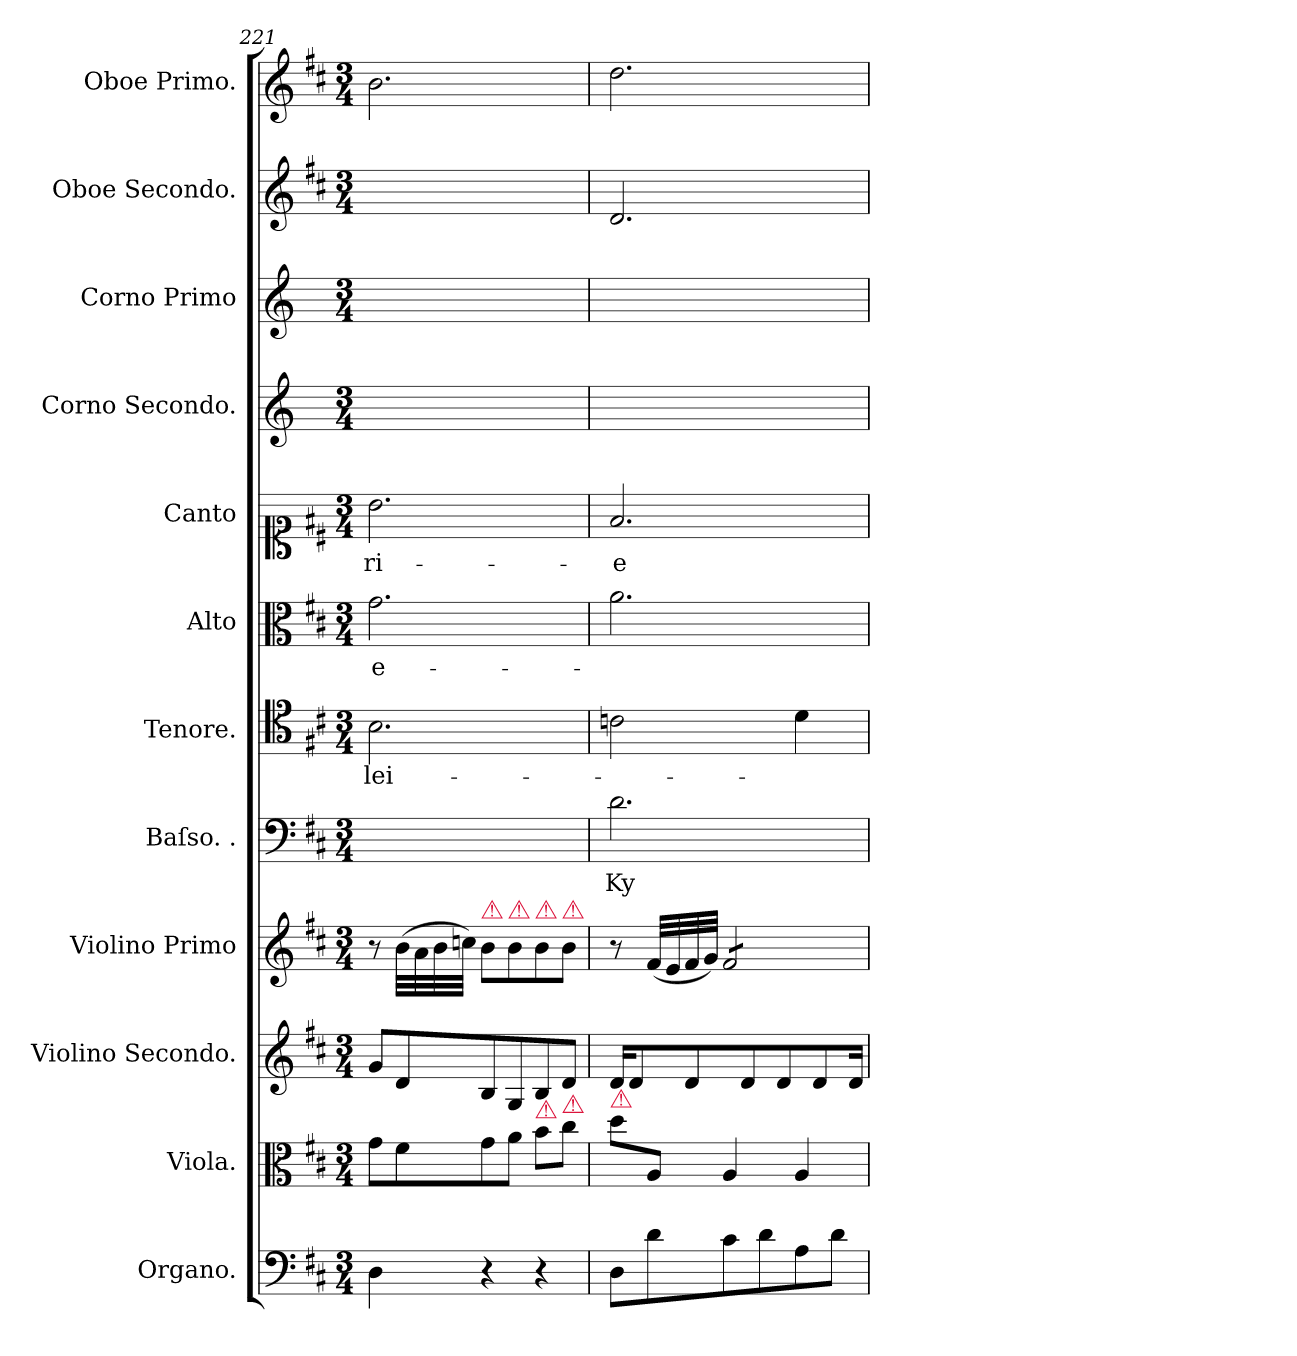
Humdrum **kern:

**kern	**kern	**kern	**kern	**kern	**text	**kern	**text	**kern	**text	**kern	**text	**kern	**kern	**kern	**kern
*part12	*part11	*part10	*part9	*part8	*part8	*part7	*part7	*part6	*part6	*part5	*part5	*part4	*part3	*part2	*part1
*staff12	*staff11	*staff10	*staff9	*staff8	*staff8	*staff7	*staff7	*staff6	*staff6	*staff5	*staff5	*staff4	*staff3	*staff2	*staff1
*I"Organo.	*I"Viola.	*I"Violino Secondo.	*I"Violino Primo	*I"Baſso. .	*	*I"Tenore.	*	*I"Alto	*	*I"Canto	*	*I"Corno Secondo.	*I"Corno Primo	*I"Oboe Secondo.	*I"Oboe Primo.
*I'org	*I'vla	*I'vl 2	*I'vl 1	*I'B	*	*I'T	*	*I'A	*	*	*	*I'cor 2	*I'cor 1	*I'ob 2	*I'ob 1
*clefF4	*clefC3	*clefG2	*clefG2	*clefF4	*	*clefC4	*	*clefC3	*	*clefC1	*	*clefG2	*clefG2	*clefG2	*clefG2
*	*	*	*	*	*	*	*	*	*	*	*	*ITrd6c10	*ITrd6c10	*	*
*k[f#c#]	*k[f#c#]	*k[f#c#]	*k[f#c#]	*k[f#c#]	*	*k[f#c#]	*	*k[f#c#]	*	*k[f#c#]	*	*k[f#c#]	*k[f#c#]	*k[f#c#]	*k[f#c#]
*M3/4	*M3/4	*M3/4	*M3/4	*M3/4	*	*M3/4	*	*M3/4	*	*M3/4	*	*M3/4	*M3/4	*M3/4	*M3/4
=221	=221	=221	=221	=221	=221	=221	=221	=221	=221	=221	=221	=221	=221	=221	=221
4D\	8g\L	8g/L	8r	2.ryy	.	2.B\	-lei-	2.g\	e-	2.b\	-ri-	2.ryy	2.ryy	2.ryy	2.b\
.	8f#\	8d/	(>32b\LLL	.	.	.	.	.	.	.	.	.	.	.	.
.	.	.	32a\	.	.	.	.	.	.	.	.	.	.	.	.
.	.	.	32b\	.	.	.	.	.	.	.	.	.	.	.	.
.	.	.	32ccn\JJJ)	.	.	.	.	.	.	.	.	.	.	.	.
!	!	!	!LO:TX:a:color=crimson:t=⚠	!	!	!	!	!	!	!	!	!	!	!	!
4r	8g\	8B/	8b\L	.	.	.	.	.	.	.	.	.	.	.	.
!	!	!	!LO:TX:a:color=crimson:t=⚠	!	!	!	!	!	!	!	!	!	!	!	!
.	8a\J	8G/	8b\	.	.	.	.	.	.	.	.	.	.	.	.
!	!	!	!LO:TX:a:color=crimson:t=⚠	!	!	!	!	!	!	!	!	!	!	!	!
!	!LO:TX:a:color=crimson:t=⚠	!	!	!	!	!	!	!	!	!	!	!	!	!	!
4r	8b\L	8B/	8b\	.	.	.	.	.	.	.	.	.	.	.	.
!	!	!	!LO:TX:a:color=crimson:t=⚠	!	!	!	!	!	!	!	!	!	!	!	!
!	!LO:TX:a:color=crimson:t=⚠	!	!	!	!	!	!	!	!	!	!	!	!	!	!
.	8cc#\J	8d/J	8b\J	.	.	.	.	.	.	.	.	.	.	.	.
=222	=222	=222	=222	=222	=222	=222	=222	=222	=222	=222	=222	=222	=222	=222	=222
!	!LO:TX:a:color=crimson:t=⚠	!	!	!	!	!	!	!	!	!	!	!	!	!	!
8D\L	8dd\L	16d/KL	8r	2.d\	Ky-	2cn\	.	2.a\	.	2.f#/	-e	2.ryy	2.ryy	2.d/	2.dd\
.	.	8d/	.	.	.	.	.	.	.	.	.	.	.	.	.
8d\	8A/J	.	(<32f#/LLL	.	.	.	.	.	.	.	.	.	.	.	.
.	.	.	32e/	.	.	.	.	.	.	.	.	.	.	.	.
.	.	8d/	32f#/	.	.	.	.	.	.	.	.	.	.	.	.
.	.	.	32g/JJJ)	.	.	.	.	.	.	.	.	.	.	.	.
*	*	*	*tremolo	*	*	*	*	*	*	*	*	*	*	*	*
8c#\	4A/	.	8f#/L	.	.	.	.	.	.	.	.	.	.	.	.
.	.	8d/	.	.	.	.	.	.	.	.	.	.	.	.	.
8d\	.	.	8f#/	.	.	.	.	.	.	.	.	.	.	.	.
.	.	8d/	.	.	.	.	.	.	.	.	.	.	.	.	.
8A\	4A/	.	8f#/	.	.	4d\	.	.	.	.	.	.	.	.	.
.	.	8d/	.	.	.	.	.	.	.	.	.	.	.	.	.
8d\J	.	.	8f#/J	.	.	.	.	.	.	.	.	.	.	.	.
*	*	*	*Xtremolo	*	*	*	*	*	*	*	*	*	*	*	*
.	.	16d/Jk	.	.	.	.	.	.	.	.	.	.	.	.	.
=	=	=	=	=	=	=	=	=	=	=	=	=	=	=	=
*-	*-	*-	*-	*-	*-	*-	*-	*-	*-	*-	*-	*-	*-	*-	*-
